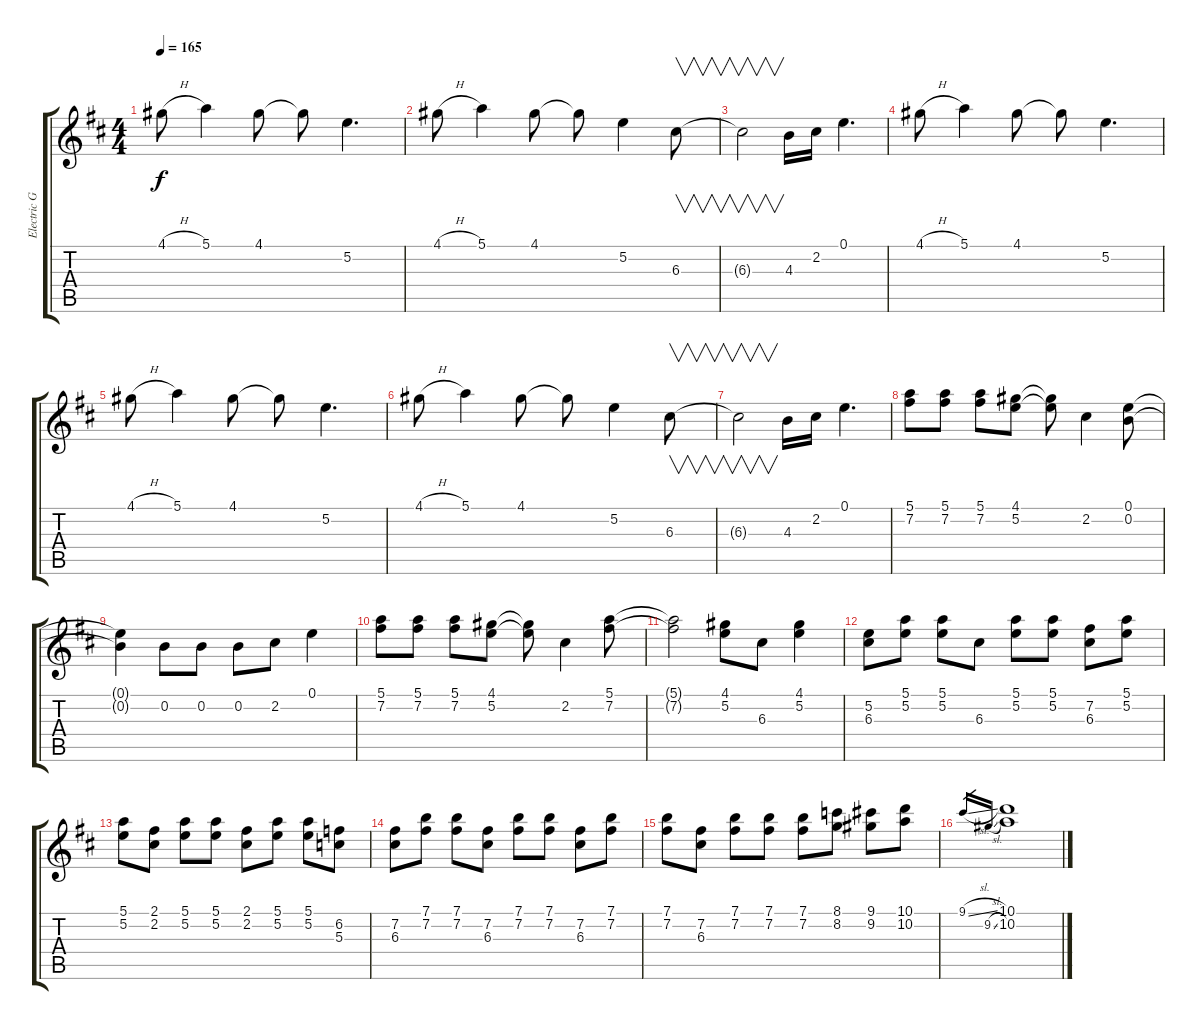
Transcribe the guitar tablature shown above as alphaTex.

\track ("Electric Guitar 3" "Electric G") {instrument distortionguitar}
\staff {score tabs}
\tuning (E4 B3 G3 D3 A2 D2) {hide}
\ts (4 4)
\tempo 165
\clef g2
\ks d
4.1{h}.8{dy f} 5.1.4 4.1.8 4.1{t}.8 5.2.4{d} |
4.1{h}.8 5.1.4 4.1.8 4.1{t}.8 5.2.4 6.3.8{v} |
6.3{t}.2{v} 4.3.16 2.2.16 0.1.4{d} |
4.1{h}.8 5.1.4 4.1.8 4.1{t}.8 5.2.4{d} |
4.1{h}.8 5.1.4 4.1.8 4.1{t}.8 5.2.4{d} |
4.1{h}.8 5.1.4 4.1.8 4.1{t}.8 5.2.4 6.3.8{v} |
6.3{t}.2{v} 4.3.16 2.2.16 0.1.4{d} |
(5.1 7.2).8 (5.1 7.2).8 (5.1 7.2).8 (4.1 5.2).8 (4.1{t} 5.2{t}).8 2.2.4 (0.1 0.2).8 |
(0.1{t} 0.2{t}).4 0.2.8 0.2.8 0.2.8 2.2.8 0.1.4 |
(5.1 7.2).8 (5.1 7.2).8 (5.1 7.2).8 (4.1 5.2).8 (4.1{t} 5.2{t}).8 2.2.4 (5.1 7.2).8 |
(5.1{t} 7.2{t}).2 (4.1 5.2).8 6.3.8 (4.1 5.2).4 |
(5.2 6.3).8 (5.1 5.2).8 (5.1 5.2).8 6.3.8 (5.1 5.2).8 (5.1 5.2).8 (7.2 6.3).8 (5.1 5.2).8 |
(5.1 5.2).8 (2.1 2.2).8 (5.1 5.2).8 (5.1 5.2).8 (2.1 2.2).8 (5.1 5.2).8 (5.1 5.2).8 (6.2 5.3).8 |
(7.2 6.3).8 (7.1 7.2).8 (7.1 7.2).8 (7.2 6.3).8 (7.1 7.2).8 (7.1 7.2).8 (7.2 6.3).8 (7.1 7.2).8 |
(7.1 7.2).8 (7.2 6.3).8 (7.1 7.2).8 (7.1 7.2).8 (7.1 7.2).8 (8.1 8.2).8 (9.1 9.2).8 (10.1 10.2).8 |
9.1{sl}.16{gr} 9.2{sl}.16{gr} (10.1 10.2).1
